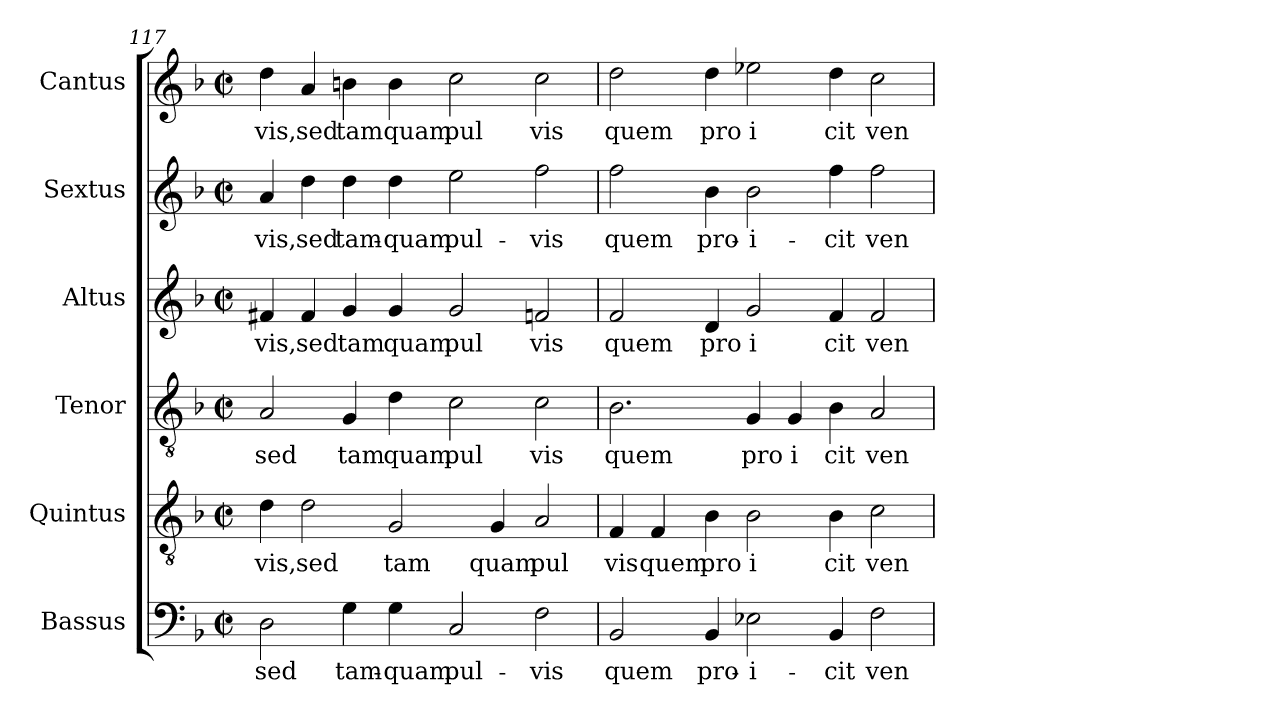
**kern	**text	**kern	**text	**kern	**text	**kern	**text	**kern	**text	**kern	**text
*part6	*part6	*part5	*part5	*part4	*part4	*part3	*part3	*part2	*part2	*part1	*part1
*staff6	*staff6	*staff5	*staff5	*staff4	*staff4	*staff3	*staff3	*staff2	*staff2	*staff1	*staff1
*I"Bassus	*	*I"Quintus	*	*I"Tenor	*	*I"Altus	*	*I"Sextus	*	*I"Cantus	*
*I'B	*	*I'Q	*	*I'T	*	*I'A	*	*I'S	*	*I'C	*
!!LO:PB:g=z
*clefF4	*	*clefGv2	*	*clefGv2	*	*clefG2	*	*clefG2	*	*clefG2	*
*k[b-]	*	*k[b-]	*	*k[b-]	*	*k[b-]	*	*k[b-]	*	*k[b-]	*
*F:	*	*F:	*	*F:	*	*F:	*	*F:	*	*F:	*
*M2/2	*	*M2/2	*	*M2/2	*	*M2/2	*	*M2/2	*	*M2/2	*
*met(c|)	*	*met(c|)	*	*met(c|)	*	*met(c|)	*	*met(c|)	*	*met(c|)	*
=117	=117	=117	=117	=117	=117	=117	=117	=117	=117	=117	=117
!	!LO:LY:b:cj	!	!LO:LY:b:cj	!	!LO:LY:b:cj	!	!LO:LY:b:cj	!	!LO:LY:b:cj	!	!LO:LY:b:cj
2D\	sed	4d\	vis,	2A/	sed	4f#X/	vis,	4a/	vis,	4dd\	vis,
!	!	!	!LO:LY:b:cj	!	!	!	!LO:LY:b:cj	!	!LO:LY:b:cj	!	!LO:LY:b:cj
.	.	2d\	sed	.	.	4f#/	sed	4dd\	sed	4a/	sed
!	!LO:LY:b:cj	!	!	!	!LO:LY:b:cj	!	!LO:LY:b:cj	!	!LO:LY:b:cj	!	!LO:LY:b:cj
4G\	tam-	.	.	4G/	tam	4g/	tam	4dd\	tam-	4bn\	tam
!	!LO:LY:b:cj	!	!LO:LY:b:cj	!	!LO:LY:b:cj	!	!LO:LY:b:cj	!	!LO:LY:b:cj	!	!LO:LY:b:cj
4G\	-quam	2G/	tam	4d\	quam	4g/	quam	4dd\	-quam	4b\	quam
!	!LO:LY:b:cj	!	!	!	!LO:LY:b:cj	!	!LO:LY:b:cj	!	!LO:LY:b:cj	!	!LO:LY:b:cj
2C/	pul-	.	.	2c\	pul	2g/	pul	2ee\	pul-	2cc\	pul
!	!	!	!LO:LY:b:cj	!	!	!	!	!	!	!	!
.	.	4G/	quam	.	.	.	.	.	.	.	.
!	!LO:LY:b:cj	!	!LO:LY:b:cj	!	!LO:LY:b:cj	!	!LO:LY:b:cj	!	!LO:LY:b:cj	!	!LO:LY:b:cj
2F\	-vis	2A/	pul	2c\	vis	2fn/	vis	2ff\	-vis	2cc\	vis
=118	=118	=118	=118	=118	=118	=118	=118	=118	=118	=118	=118
!	!LO:LY:b:cj	!	!LO:LY:b:cj	!	!LO:LY:b:cj	!	!LO:LY:b:cj	!	!LO:LY:b:cj	!	!LO:LY:b:cj
2BB-/	quem	4F/	vis	2.B-\	quem	2f/	quem	2ff\	quem	2dd\	quem
!	!	!	!LO:LY:b:cj	!	!	!	!	!	!	!	!
.	.	4F/	quem	.	.	.	.	.	.	.	.
!	!LO:LY:b:cj	!	!LO:LY:b:cj	!	!	!	!LO:LY:b:cj	!	!LO:LY:b:cj	!	!LO:LY:b:cj
4BB-/	pro-	4B-\	pro	.	.	4d/	pro	4b-\	pro-	4dd\	pro
!	!LO:LY:b:cj	!	!LO:LY:b:cj	!	!LO:LY:b:cj	!	!LO:LY:b:cj	!	!LO:LY:b:cj	!	!LO:LY:b:cj
2E-X\	-i-	2B-\	i	4G/	pro	2g/	i	2b-\	-i-	2ee-X\	i
!	!	!	!	!	!LO:LY:b:cj	!	!	!	!	!	!
.	.	.	.	4G/	i	.	.	.	.	.	.
!	!LO:LY:b:cj	!	!LO:LY:b:cj	!	!LO:LY:b:cj	!	!LO:LY:b:cj	!	!LO:LY:b:cj	!	!LO:LY:b:cj
4BB-/	-cit	4B-\	cit	4B-\	cit	4f/	cit	4ff\	-cit	4dd\	cit
!	!LO:LY:b:cj	!	!LO:LY:b:cj	!	!LO:LY:b:cj	!	!LO:LY:b:cj	!	!LO:LY:b:cj	!	!LO:LY:b:cj
2F\	ven-	2c\	ven	2A/	ven	2f/	ven	2ff\	ven-	2cc\	ven
=	=	=	=	=	=	=	=	=	=	=	=
*-	*-	*-	*-	*-	*-	*-	*-	*-	*-	*-	*-
